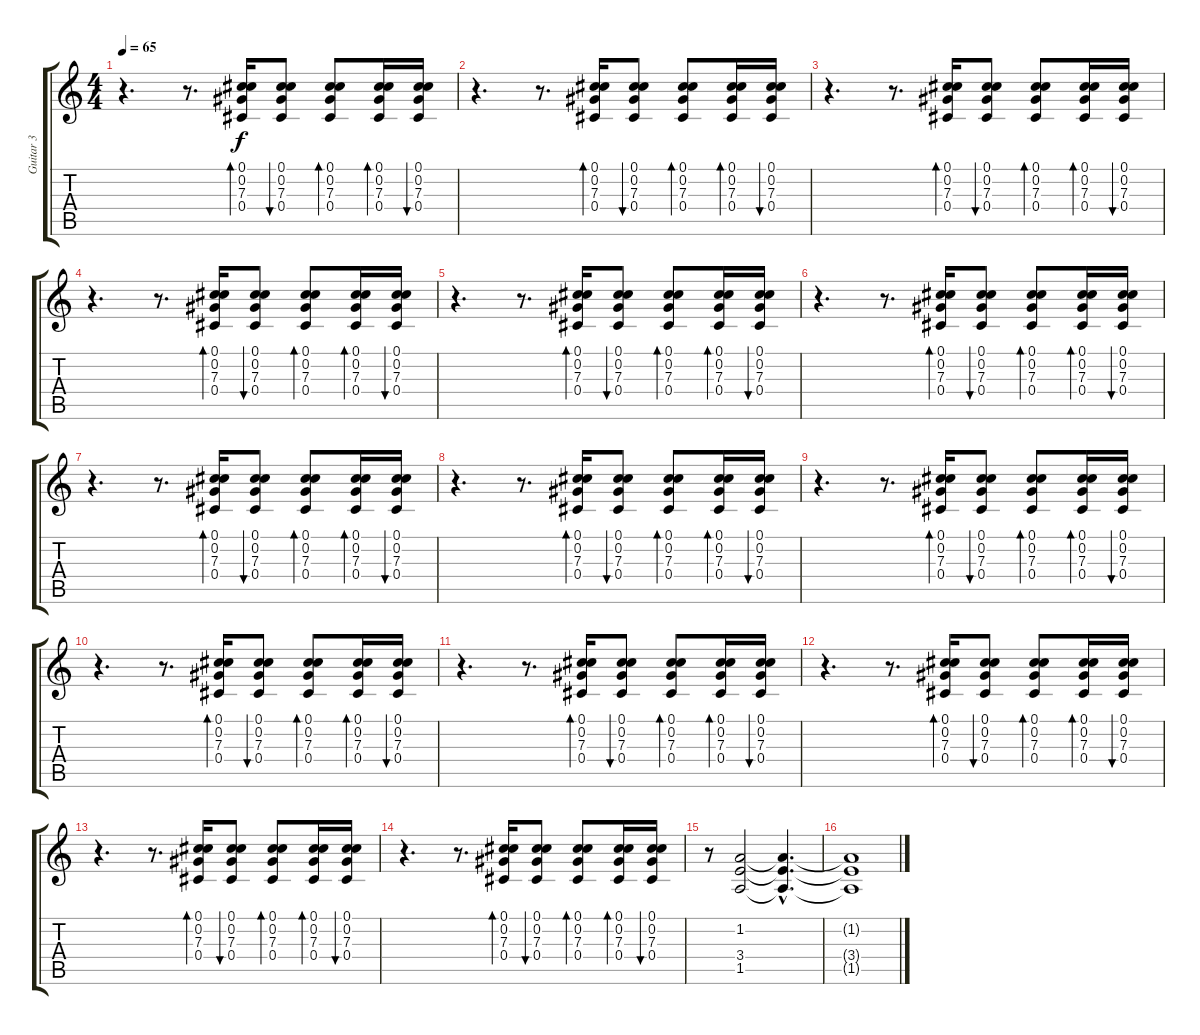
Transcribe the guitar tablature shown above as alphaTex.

\track ("Guitar 3" "Guitar 3") {instrument acousticguitarsteel}
\staff {score tabs}
\tuning (Db4 Ab3 Gb3 Db3 Ab2 Db2) {hide}
\ts (4 4)
\tempo 65
\clef g2
\ks c
r.4{d dy f} r.8{d} (0.1 0.2 7.3 0.4).16{bd 30} (0.1 0.2 7.3 0.4).8{bu 30} (0.1 0.2 7.3 0.4).8{bd 30} (0.1 0.2 7.3 0.4).16{bd 30} (0.1 0.2 7.3 0.4).16{bu 30} |
r.4{d} r.8{d} (0.1 0.2 7.3 0.4).16{bd 30} (0.1 0.2 7.3 0.4).8{bu 30} (0.1 0.2 7.3 0.4).8{bd 30} (0.1 0.2 7.3 0.4).16{bd 30} (0.1 0.2 7.3 0.4).16{bu 30} |
r.4{d} r.8{d} (0.1 0.2 7.3 0.4).16{bd 30} (0.1 0.2 7.3 0.4).8{bu 30} (0.1 0.2 7.3 0.4).8{bd 30} (0.1 0.2 7.3 0.4).16{bd 30} (0.1 0.2 7.3 0.4).16{bu 30} |
r.4{d} r.8{d} (0.1 0.2 7.3 0.4).16{bd 30} (0.1 0.2 7.3 0.4).8{bu 30} (0.1 0.2 7.3 0.4).8{bd 30} (0.1 0.2 7.3 0.4).16{bd 30} (0.1 0.2 7.3 0.4).16{bu 30} |
r.4{d} r.8{d} (0.1 0.2 7.3 0.4).16{bd 30} (0.1 0.2 7.3 0.4).8{bu 30} (0.1 0.2 7.3 0.4).8{bd 30} (0.1 0.2 7.3 0.4).16{bd 30} (0.1 0.2 7.3 0.4).16{bu 30} |
r.4{d} r.8{d} (0.1 0.2 7.3 0.4).16{bd 30} (0.1 0.2 7.3 0.4).8{bu 30} (0.1 0.2 7.3 0.4).8{bd 30} (0.1 0.2 7.3 0.4).16{bd 30} (0.1 0.2 7.3 0.4).16{bu 30} |
r.4{d} r.8{d} (0.1 0.2 7.3 0.4).16{bd 30} (0.1 0.2 7.3 0.4).8{bu 30} (0.1 0.2 7.3 0.4).8{bd 30} (0.1 0.2 7.3 0.4).16{bd 30} (0.1 0.2 7.3 0.4).16{bu 30} |
r.4{d} r.8{d} (0.1 0.2 7.3 0.4).16{bd 30} (0.1 0.2 7.3 0.4).8{bu 30} (0.1 0.2 7.3 0.4).8{bd 30} (0.1 0.2 7.3 0.4).16{bd 30} (0.1 0.2 7.3 0.4).16{bu 30} |
r.4{d} r.8{d} (0.1 0.2 7.3 0.4).16{bd 30} (0.1 0.2 7.3 0.4).8{bu 30} (0.1 0.2 7.3 0.4).8{bd 30} (0.1 0.2 7.3 0.4).16{bd 30} (0.1 0.2 7.3 0.4).16{bu 30} |
r.4{d} r.8{d} (0.1 0.2 7.3 0.4).16{bd 30} (0.1 0.2 7.3 0.4).8{bu 30} (0.1 0.2 7.3 0.4).8{bd 30} (0.1 0.2 7.3 0.4).16{bd 30} (0.1 0.2 7.3 0.4).16{bu 30} |
r.4{d} r.8{d} (0.1 0.2 7.3 0.4).16{bd 30} (0.1 0.2 7.3 0.4).8{bu 30} (0.1 0.2 7.3 0.4).8{bd 30} (0.1 0.2 7.3 0.4).16{bd 30} (0.1 0.2 7.3 0.4).16{bu 30} |
r.4{d} r.8{d} (0.1 0.2 7.3 0.4).16{bd 30} (0.1 0.2 7.3 0.4).8{bu 30} (0.1 0.2 7.3 0.4).8{bd 30} (0.1 0.2 7.3 0.4).16{bd 30} (0.1 0.2 7.3 0.4).16{bu 30} |
r.4{d} r.8{d} (0.1 0.2 7.3 0.4).16{bd 30} (0.1 0.2 7.3 0.4).8{bu 30} (0.1 0.2 7.3 0.4).8{bd 30} (0.1 0.2 7.3 0.4).16{bd 30} (0.1 0.2 7.3 0.4).16{bu 30} |
r.4{d} r.8{d} (0.1 0.2 7.3 0.4).16{bd 30} (0.1 0.2 7.3 0.4).8{bu 30} (0.1 0.2 7.3 0.4).8{bd 30} (0.1 0.2 7.3 0.4).16{bd 30} (0.1 0.2 7.3 0.4).16{bu 30} |
\section ("" "")
r.8{volume 0} (1.2 3.4 1.5).2{volume 13 instrument stringensemble2} (1.2{hac t} 3.4{hac t} 1.5{hac t}).4{d} |
(1.2{t} 3.4{t} 1.5{t}).1
